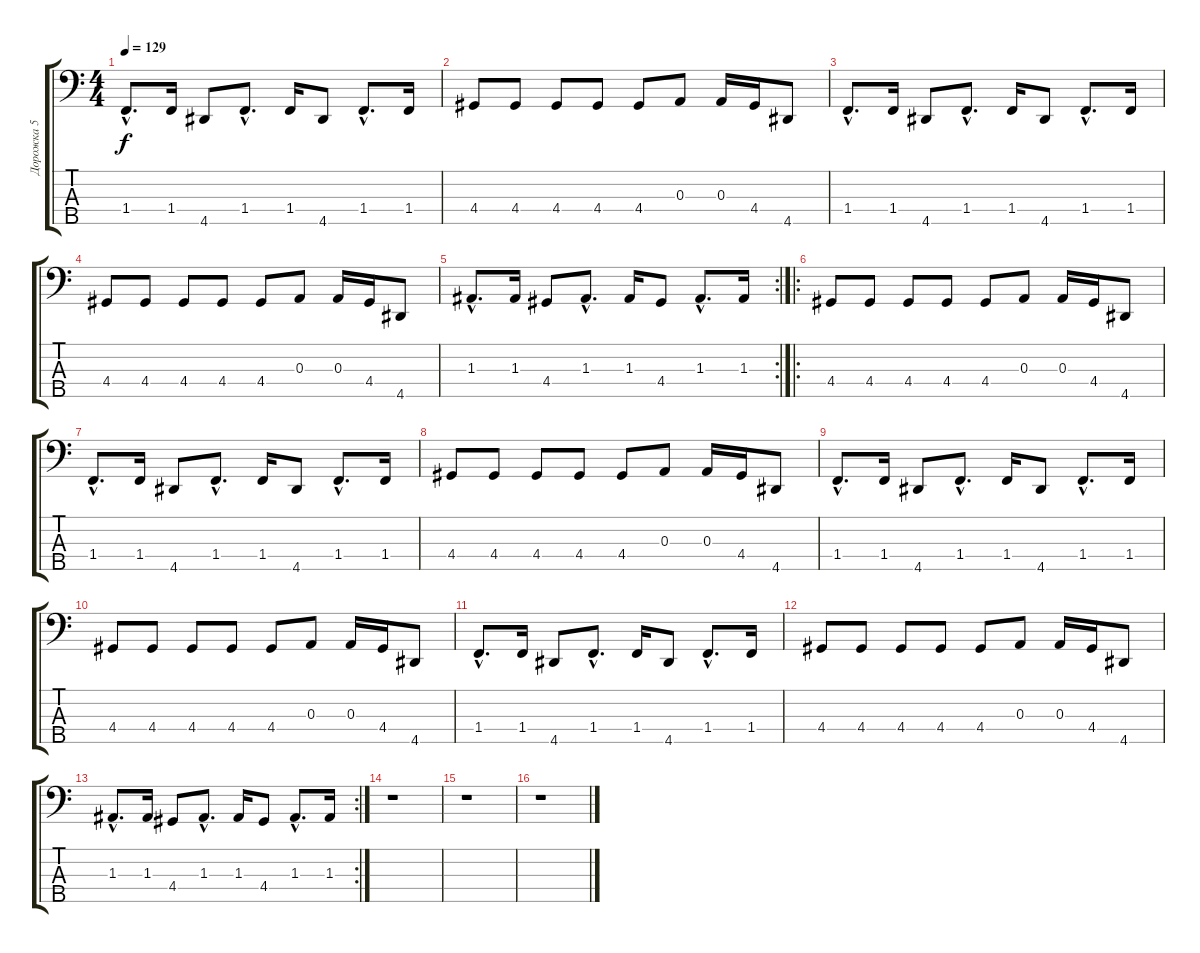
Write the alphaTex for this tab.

\track ("Дорожка 5" "Дорожка 5") {instrument electricbasspick}
\staff {score tabs}
\tuning (G2 D2 A1 E1 B0) {hide}
\ts (4 4)
\tempo 129
\clef f4
\ks c
1.4{hac}.8{d dy f} 1.4.16 4.5.8 1.4{hac}.8{d} 1.4.16 4.5.8 1.4{hac}.8{d} 1.4.16 |
4.4.8 4.4.8 4.4.8 4.4.8 4.4.8 0.3.8 0.3.16 4.4.16 4.5.8 |
1.4{hac}.8{d} 1.4.16 4.5.8 1.4{hac}.8{d} 1.4.16 4.5.8 1.4{hac}.8{d} 1.4.16 |
4.4.8 4.4.8 4.4.8 4.4.8 4.4.8 0.3.8 0.3.16 4.4.16 4.5.8 |
\rc 2
1.3{hac}.8{d} 1.3.16 4.4.8 1.3{hac}.8{d} 1.3.16 4.4.8 1.3{hac}.8{d} 1.3.16 |
\ro
4.4.8 4.4.8 4.4.8 4.4.8 4.4.8 0.3.8 0.3.16 4.4.16 4.5.8 |
1.4{hac}.8{d} 1.4.16 4.5.8 1.4{hac}.8{d} 1.4.16 4.5.8 1.4{hac}.8{d} 1.4.16 |
4.4.8 4.4.8 4.4.8 4.4.8 4.4.8 0.3.8 0.3.16 4.4.16 4.5.8 |
1.4{hac}.8{d} 1.4.16 4.5.8 1.4{hac}.8{d} 1.4.16 4.5.8 1.4{hac}.8{d} 1.4.16 |
4.4.8 4.4.8 4.4.8 4.4.8 4.4.8 0.3.8 0.3.16 4.4.16 4.5.8 |
1.4{hac}.8{d} 1.4.16 4.5.8 1.4{hac}.8{d} 1.4.16 4.5.8 1.4{hac}.8{d} 1.4.16 |
4.4.8 4.4.8 4.4.8 4.4.8 4.4.8 0.3.8 0.3.16 4.4.16 4.5.8 |
\rc 2
1.3{hac}.8{d} 1.3.16 4.4.8 1.3{hac}.8{d} 1.3.16 4.4.8 1.3{hac}.8{d} 1.3.16 |
r.1 |
r.1 |
r.1
